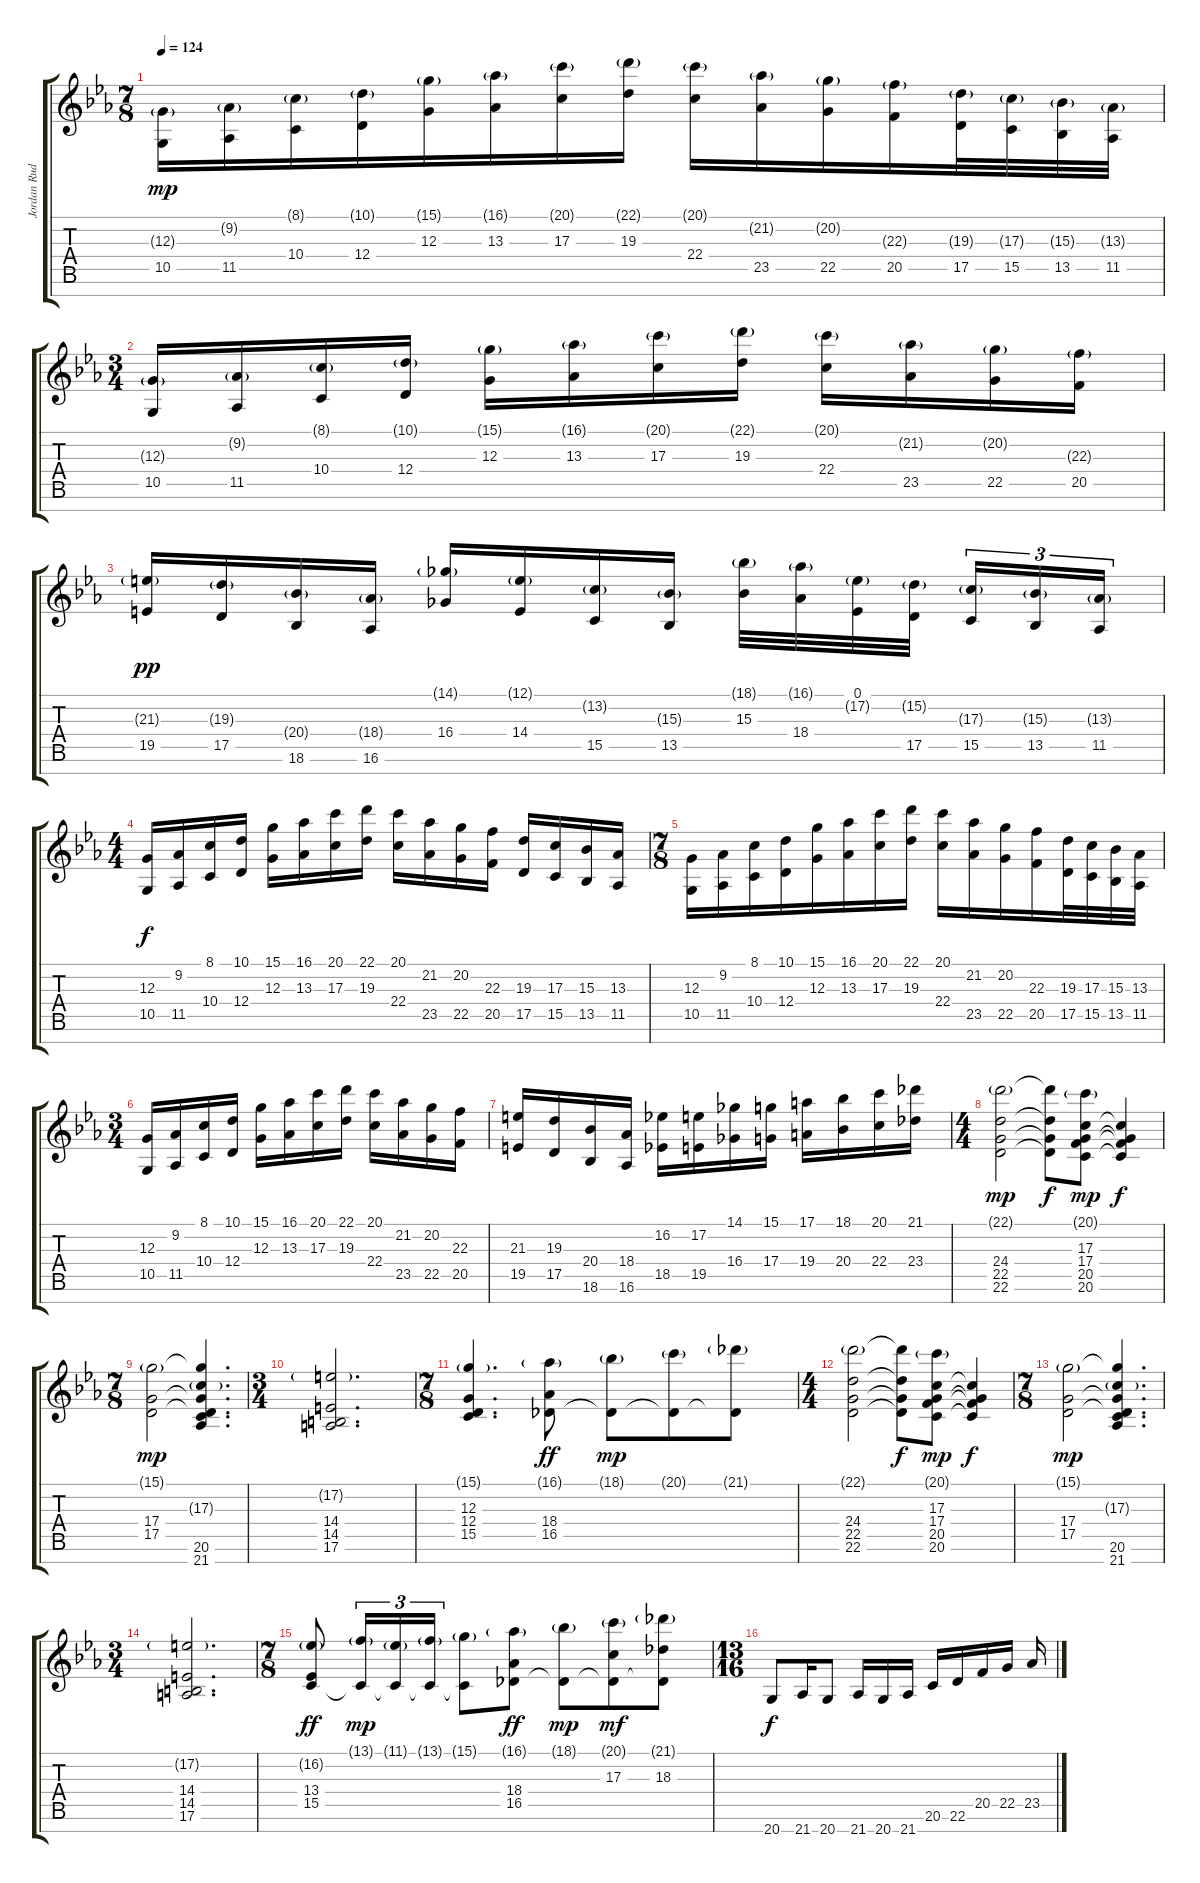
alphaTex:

\track ("Jordan Rudess" "Jordan Rud") {instrument stringensemble1}
\staff {score tabs}
\tuning (E4 B3 G3 D3 A2 E2 B1) {hide}
\ts (7 8)
\tempo 124
\clef g2
\ks eb
(12.3{g} 10.5).16{dy mp} (9.2{g} 11.5).16 (8.1{g} 10.4).16 (10.1{g} 12.4).16 (15.1{g} 12.3).16 (16.1{g} 13.3).16 (20.1{g} 17.3).16 (22.1{g} 19.3).16 (20.1{g} 22.4).16 (21.2{g} 23.5).16 (20.2{g} 22.5).16 (22.3{g} 20.5).16 (19.3{g} 17.5).32 (17.3{g} 15.5).32 (15.3{g} 13.5).32 (13.3{g} 11.5).32 |
\ts (3 4)
(12.3{g} 10.5).16 (9.2{g} 11.5).16 (8.1{g} 10.4).16 (10.1{g} 12.4).16 (15.1{g} 12.3).16 (16.1{g} 13.3).16 (20.1{g} 17.3).16 (22.1{g} 19.3).16 (20.1{g} 22.4).16 (21.2{g} 23.5).16 (20.2{g} 22.5).16 (22.3{g} 20.5).16 |
(21.3{g} 19.5).16{dy pp} (19.3{g} 17.5).16 (20.4{g} 18.6).16 (18.4{g} 16.6).16 (14.1{g} 16.4).16 (12.1{g} 14.4).16 (13.2{g} 15.5).16 (15.3{g} 13.5).16 (18.1{g} 15.3).32 (16.1{g} 18.4).32 (0.1 17.2{g}).32 (15.2{g} 17.5).32{beam splitsecondary} (17.3{g} 15.5).16{tu (3 2)} (15.3{g} 13.5).16{tu (3 2)} (13.3{g} 11.5).16{tu (3 2)} |
\ts (4 4)
(12.3 10.5).16{dy f} (9.2 11.5).16 (8.1 10.4).16 (10.1 12.4).16 (15.1 12.3).16 (16.1 13.3).16 (20.1 17.3).16 (22.1 19.3).16 (20.1 22.4).16 (21.2 23.5).16 (20.2 22.5).16 (22.3 20.5).16 (19.3 17.5).16 (17.3 15.5).16 (15.3 13.5).16 (13.3 11.5).16 |
\ts (7 8)
(12.3 10.5).16 (9.2 11.5).16 (8.1 10.4).16 (10.1 12.4).16 (15.1 12.3).16 (16.1 13.3).16 (20.1 17.3).16 (22.1 19.3).16 (20.1 22.4).16 (21.2 23.5).16 (20.2 22.5).16 (22.3 20.5).16 (19.3 17.5).32 (17.3 15.5).32 (15.3 13.5).32 (13.3 11.5).32 |
\ts (3 4)
(12.3 10.5).16 (9.2 11.5).16 (8.1 10.4).16 (10.1 12.4).16 (15.1 12.3).16 (16.1 13.3).16 (20.1 17.3).16 (22.1 19.3).16 (20.1 22.4).16 (21.2 23.5).16 (20.2 22.5).16 (22.3 20.5).16 |
(21.3 19.5).16 (19.3 17.5).16 (20.4 18.6).16 (18.4 16.6).16 (16.2 18.5).16 (17.2 19.5).16 (14.1 16.4).16 (15.1 17.4).16 (17.1 19.4).16 (18.1 20.4).16 (20.1 22.4).16 (21.1 23.4).16 |
\ts (4 4)
(22.1{g} 24.4 22.5 22.6).2{dy mp volume 11} (22.1{t} 24.4{t} 22.5{t} 22.6{t}).8{dy f} (20.1{g} 17.3 17.4 20.5 20.6).8{dy mp} (17.3{t} 17.4{t} 20.5{t} 20.6{t}).4{dy f} |
\ts (7 8)
(15.1{g} 17.4 17.5).2{dy mp} (15.1{t} 17.3{g} 17.4{t} 17.5{t} 20.6 21.7).4{d} |
\ts (3 4)
(17.2{g} 14.4 14.5 17.6).2{d} |
\ts (7 8)
(15.1{g} 12.3 12.4 15.5).4{d} (16.1{g} 18.4 16.5).8{dy ff} (18.1{g} 16.5{t}).8{dy mp} (20.1{g} 16.5{t}).8 (21.1{g} 16.5{t}).8 |
\ts (4 4)
(22.1{g} 24.4 22.5 22.6).2 (22.1{t} 24.4{t} 22.5{t} 22.6{t}).8{dy f} (20.1{g} 17.3 17.4 20.5 20.6).8{dy mp} (17.3{t} 17.4{t} 20.5{t} 20.6{t}).4{dy f} |
\ts (7 8)
(15.1{g} 17.4 17.5).2{dy mp} (15.1{t} 17.3{g} 17.4{t} 17.5{t} 20.6 21.7).4{d} |
\ts (3 4)
(17.2{g} 14.4 14.5 17.6).2{d} |
\ts (7 8)
(16.2{g} 13.4 15.5).8{dy ff} (13.1{g} 15.5{t}).16{tu (3 2) dy mp} (11.1{g} 15.5{t}).16{tu (3 2)} (13.1{g} 15.5{t}).16{tu (3 2)} (15.1{g} 15.5{t}).8 (16.1{g} 18.4 16.5).8{dy ff} (18.1{g} 16.5{t}).8{dy mp} (20.1{g} 17.3 16.5{t}).8{dy mf} (21.1{g} 18.3 16.5{t}).8 |
\ts (13 16)
20.7.8{dy f volume 12} 21.7.16 20.7.8 21.7.16 20.7.16 21.7.16 20.6.16 22.6.16 20.5.16 22.5.16 23.5.16
